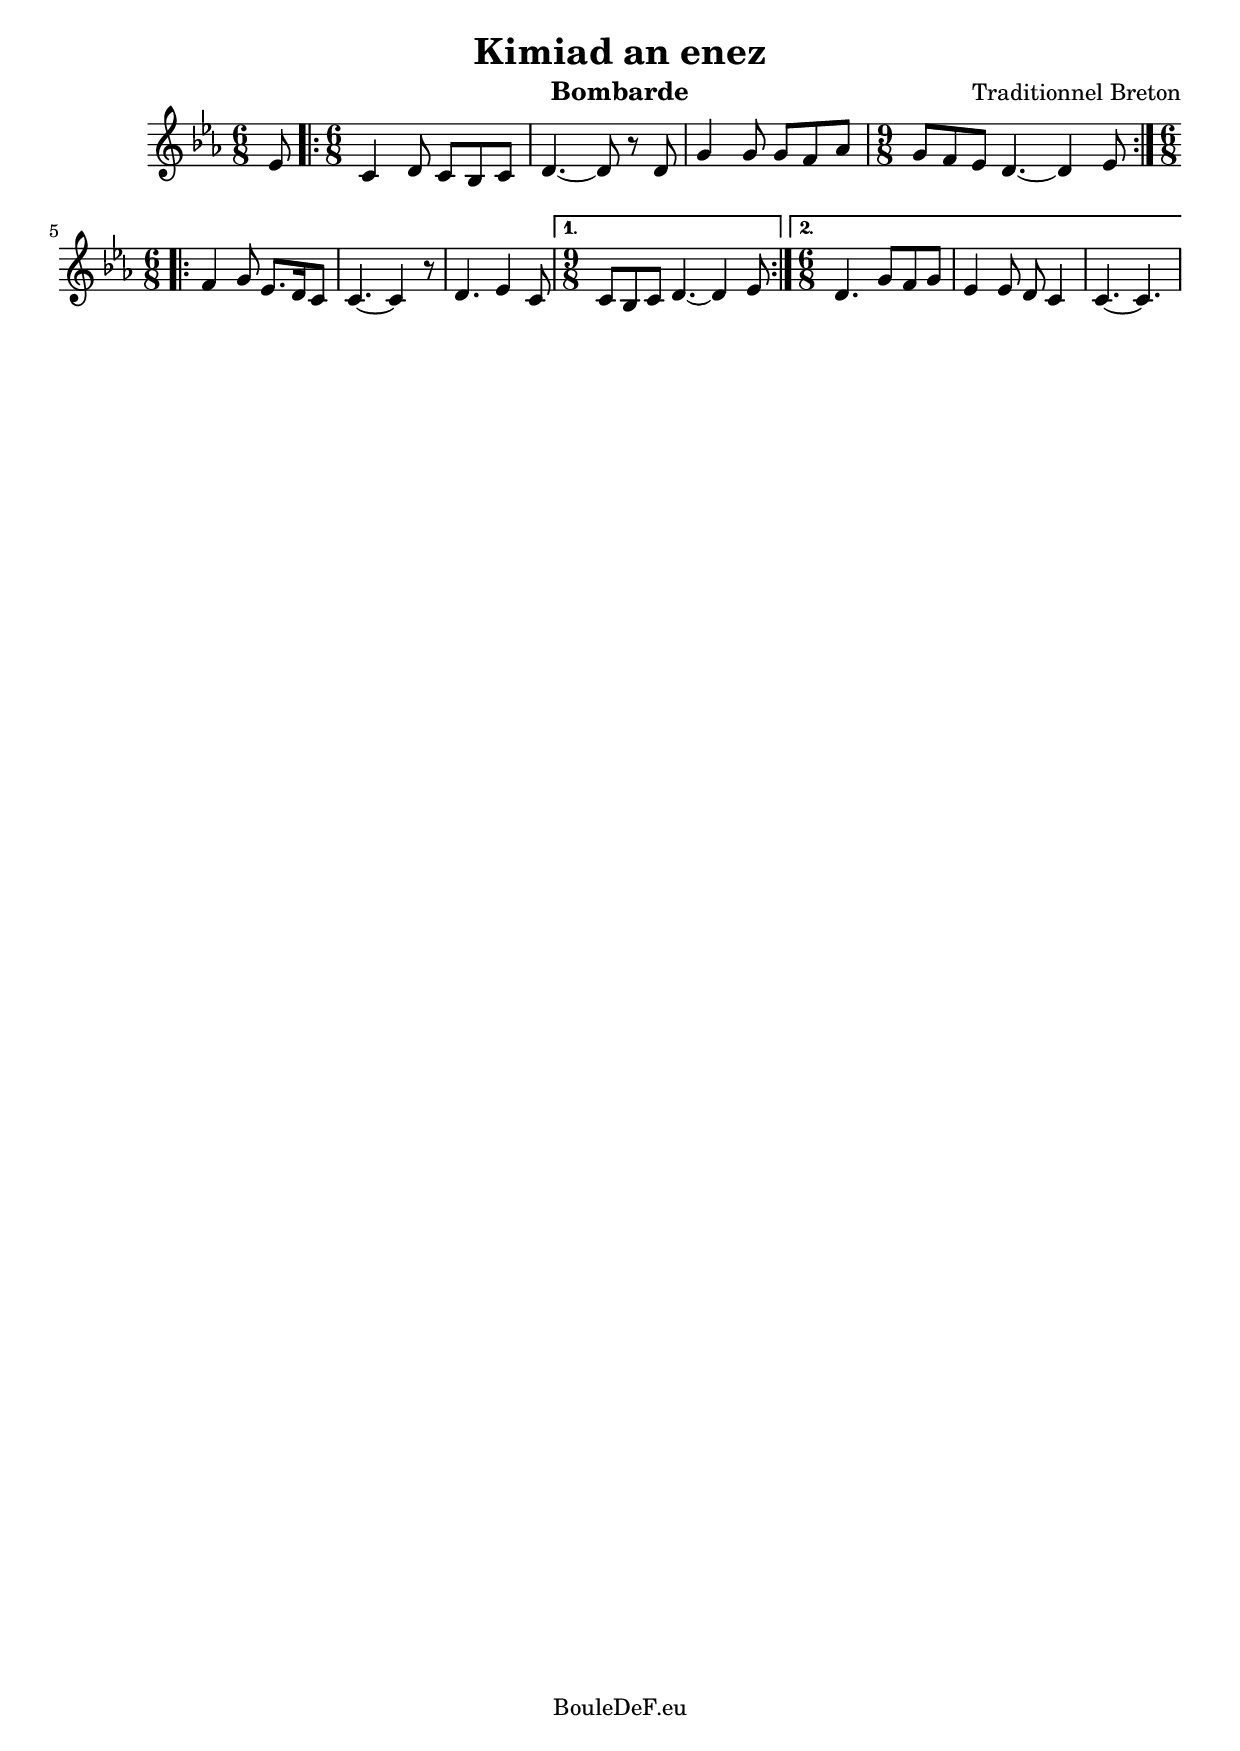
\version "2.16.0"
\include "italiano.ly"

\header {
	title = "Kimiad an enez"
	composer = "Traditionnel Breton"
	instrument = "Bombarde"
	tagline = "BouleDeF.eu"
}

marche = \relative sib {
	\clef "treble"
	\key mib \major

	\time 6/8
	\partial 8 mib8
	\repeat volta 2 {
		\time 6/8
		| do4 re8 do sib do
		| re4.~ re8 r re
		| sol4 sol8 sol fa lab
		\time 9/8
		| sol fa mib re4.~ re4 mib8
	}
	\break
	\repeat volta 2 {
		\time 6/8
		| fa4 sol8 mib8. re16 do8
		| do4.~ do4 r8
		| re4. mib4 do8
	}
	\alternative{
		{\time 9/8| do8 sib do re4.~ re4 mib8}
		{\time 6/8| re4. sol8 fa sol | mib4 mib8 re do4 | do4.~ do}
	}
}

\score {
	\new Staff {
		\clef "treble" \marche
	}
	\layout {}
}

\score {
	\new Staff \with {midiInstrument=#"oboe"} {
		\unfoldRepeats { \marche }
	}
	\midi {}
}
